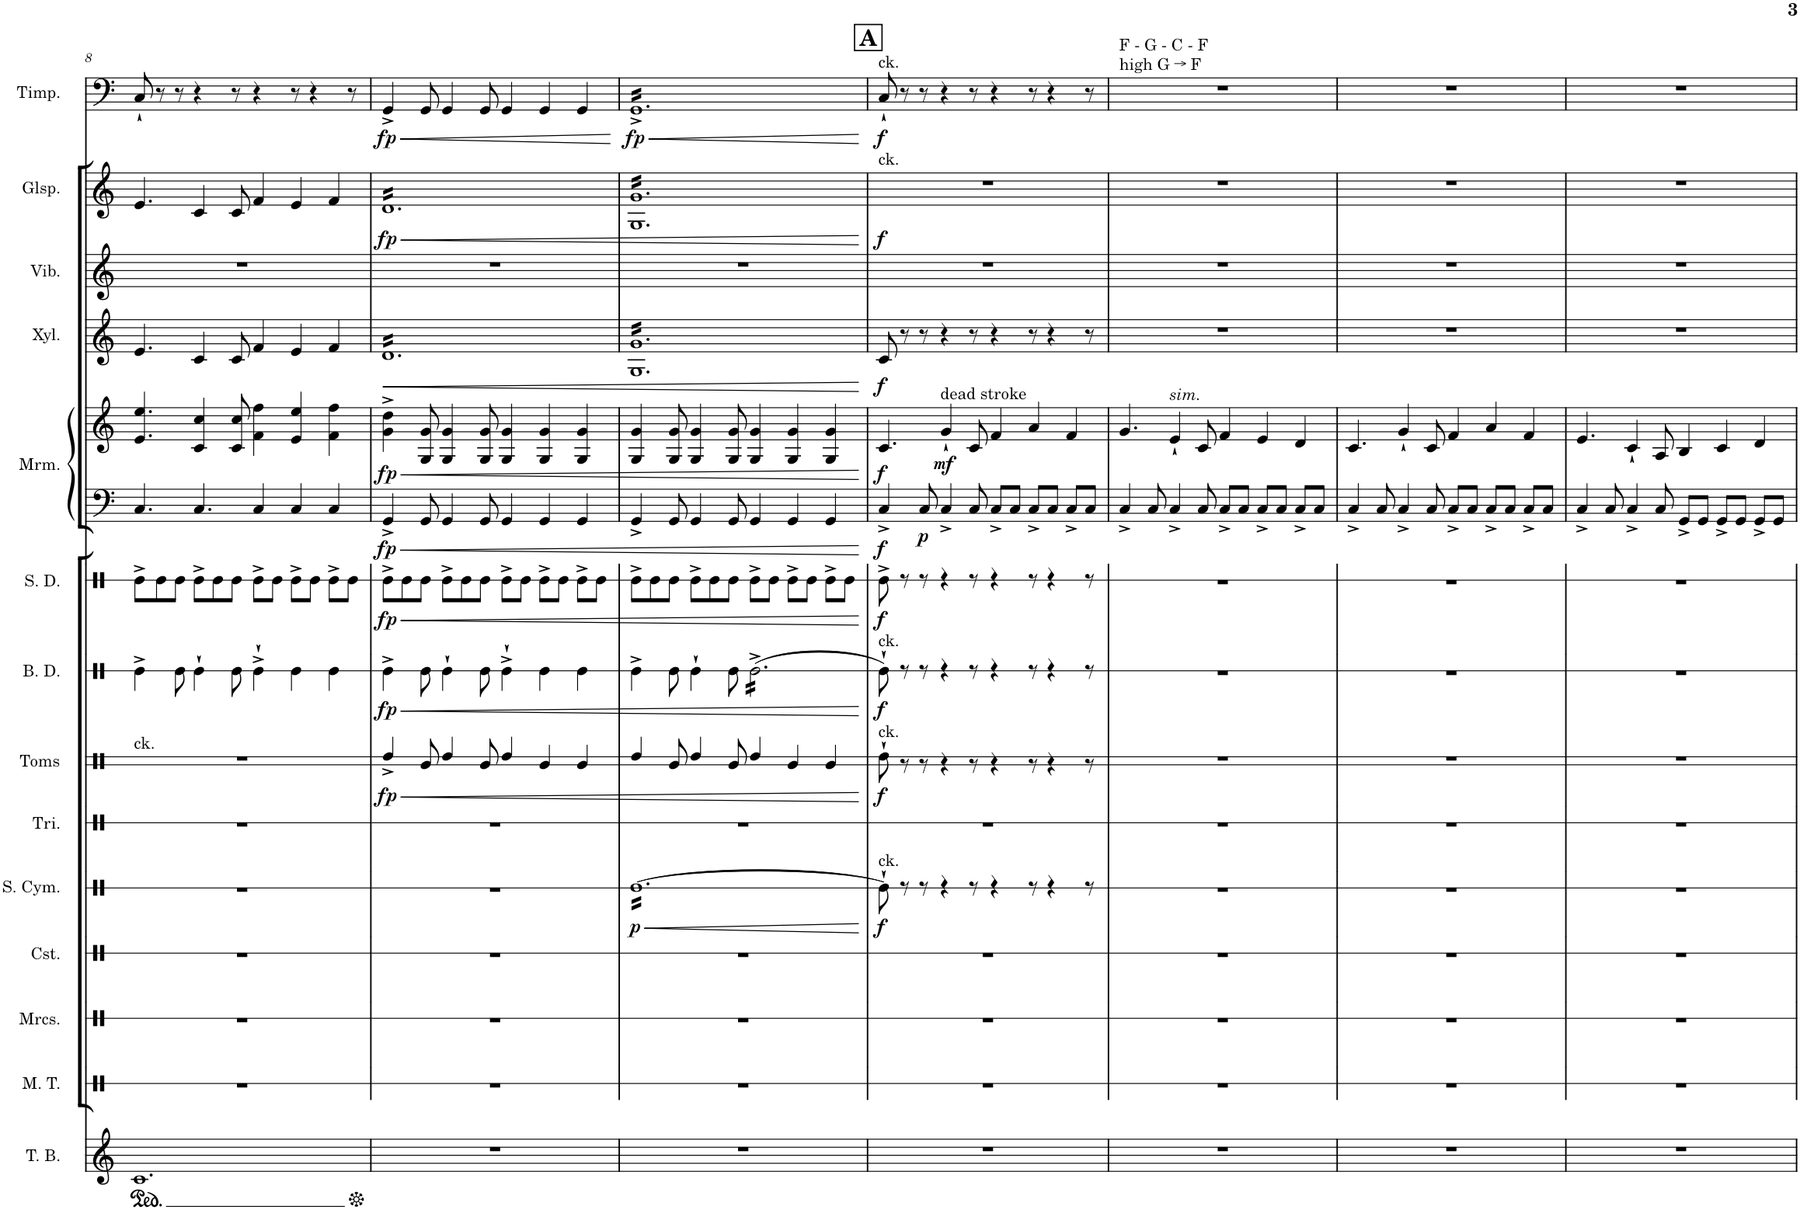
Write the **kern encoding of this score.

**kern	**kern	**kern	**kern	**kern	**dynam	**kern	**kern	**dynam	**kern	**dynam	**kern	**dynam	**kern	**kern	**dynam	**kern	**dynam	**kern	**kern	**dynam	**kern	**dynam
*part14	*part13	*part12	*part11	*part10	*part10	*part9	*part8	*part8	*part7	*part7	*part6	*part6	*part5	*part5	*part5	*part4	*part4	*part3	*part2	*part2	*part1	*part1
*staff15	*staff14	*staff13	*staff12	*staff11	*staff11	*staff10	*staff9	*staff9	*staff8	*staff8	*staff7	*staff7	*staff6	*staff5	*staff5/6	*staff4	*staff4	*staff3	*staff2	*staff2	*staff1	*staff1
*I"Tubular Bells	*I"Mark Tree	*I"Maracas	*I"Castanets	*I"Suspended Cymbal	*	*I"Triangle Finger Cymbals	*I"Concert Toms	*	*I"Bass Drum	*	*I"Snare Drum	*	*I"Marimba	*	*	*I"Xylophone	*	*I"Vibraphone	*I"Glockenspiel	*	*I"Timpani	*
*I'T. B.	*I'M. T.	*I'Mrcs.	*I'Cst.	*I'S. Cym.	*	*I'Tri.	*I'Toms	*	*I'B. D.	*	*I'S. D.	*	*I'Mrm.	*	*	*I'Xyl.	*	*I'Vib.	*I'Glsp.	*	*I'Timp.	*
!!LO:PB:g=z
*clefG2	*clefX	*clefX	*clefX	*clefX	*	*clefX	*clefX	*	*clefX	*	*clefX	*	*clefF4	*clefG2	*	*clefG2	*	*clefG2	*clefG2	*	*clefF4	*
*	*	*	*	*	*	*	*	*	*	*	*	*	*	*	*	*Trd-7c-12	*	*	*Trd-14c-24	*	*	*
*k[]	*k[]	*k[]	*k[]	*k[]	*	*k[]	*k[]	*	*k[]	*	*k[]	*	*k[]	*k[]	*	*k[]	*	*k[]	*k[]	*	*k[]	*
*M12/8	*M12/8	*M12/8	*M12/8	*M12/8	*	*M12/8	*M12/8	*	*M12/8	*	*M12/8	*	*M12/8	*M12/8	*	*M12/8	*	*M12/8	*M12/8	*	*M12/8	*
*ped	*	*	*	*	*	*	*	*	*	*	*	*	*	*	*	*	*	*	*	*	*	*
=8	=8	=8	=8	=8	=8	=8	=8	=8	=8	=8	=8	=8	=8	=8	=8	=8	=8	=8	=8	=8	=8	=8
!	!	!	!	!	!	!	!LO:TX:a:t=ck.	!	!	!	!	!	!	!	!	!	!	!	!	!	!	!
1.c	1.r	1.r	1.r	1.r	.	1.r	1.r	.	4Re^\	.	8Re^\L	.	4.C/	4.e/ 4.ee/	.	4.e/	.	1.r	4.e/	.	8C`/	.
.	.	.	.	.	.	.	.	.	.	.	8Re\	.	.	.	.	.	.	.	.	.	8r	.
.	.	.	.	.	.	.	.	.	8Re\	.	8Re\J	.	.	.	.	.	.	.	.	.	8r	.
.	.	.	.	.	.	.	.	.	4Re`\	.	8Re^\L	.	4.C/	4c/ 4cc/	.	4c/	.	.	4c/	.	4r	.
.	.	.	.	.	.	.	.	.	.	.	8Re\	.	.	.	.	.	.	.	.	.	.	.
.	.	.	.	.	.	.	.	.	8Re\	.	8Re\J	.	.	8c/ 8cc/	.	8c/	.	.	8c/	.	8r	.
.	.	.	.	.	.	.	.	.	4Re^`\	.	8Re^\L	.	4C/	4f\ 4ff\	.	4f/	.	.	4f/	.	4r	.
.	.	.	.	.	.	.	.	.	.	.	8Re\J	.	.	.	.	.	.	.	.	.	.	.
.	.	.	.	.	.	.	.	.	4Re\	.	8Re^\L	.	4C/	4e/ 4ee/	.	4e/	.	.	4e/	.	8r	.
.	.	.	.	.	.	.	.	.	.	.	8Re\J	.	.	.	.	.	.	.	.	.	4r	.
.	.	.	.	.	.	.	.	.	4Re\	.	8Re^\L	.	4C/	4f\ 4ff\	.	4f/	.	.	4f/	.	.	.
.	.	.	.	.	.	.	.	.	.	.	8Re\J	.	.	.	.	.	.	.	.	.	8r	.
=9	=9	=9	=9	=9	=9	=9	=9	=9	=9	=9	=9	=9	=9	=9	=9	=9	=9	=9	=9	=9	=9	=9
*Xped	*	*	*	*	*	*	*	*	*	*	*	*	*	*	*	*	*	*	*	*	*	*
!	!	!	!	!	!	!	!	!LO:HP:b	!	!LO:HP:b	!	!LO:HP:b	!	!	!LO:HP:b	!	!LO:HP:b	!	!	!LO:HP:b	!	!LO:HP:b
!	!	!	!	!	!	!	!	!LO:DY:n=1:b	!	!LO:DY:n=1:b	!	!LO:DY:n=1:b	!	!	!LO:DY:n=1:b=2	!	!	!	!	!	!	!
!	!	!	!	!	!	!	!	!	!	!	!	!	!	!	!LO:DY:n=2:b	!	!	!	!	!LO:DY:n=1:b	!	!LO:DY:n=1:b
*	*	*	*	*	*	*	*	*	*	*	*	*	*	*	*	*tremolo	*	*	*	*	*	*
*	*	*	*	*	*	*	*	*	*	*	*	*	*	*	*	*	*	*	*tremolo	*	*	*
1.r	1.r	1.r	1.r	1.r	.	1.r	4Rff^/	< fp	4Re^\	< fp	8Re^\L	< fp	4GG^/	4g\^ 4dd\^	< fp fp	16dLL	<	1.r	16dLL	< fp	4GG^/	< fp
.	.	.	.	.	.	.	.	.	.	.	.	.	.	.	.	16d	.	.	16d	.	.	.
.	.	.	.	.	.	.	.	.	.	.	8Re\	.	.	.	.	16d	.	.	16d	.	.	.
.	.	.	.	.	.	.	.	.	.	.	.	.	.	.	.	16d	.	.	16d	.	.	.
.	.	.	.	.	.	.	8Rdd/	.	8Re\	.	8Re\J	.	8GG/	8G/ 8g/	.	16d	.	.	16d	.	8GG/	.
.	.	.	.	.	.	.	.	.	.	.	.	.	.	.	.	16d	.	.	16d	.	.	.
.	.	.	.	.	.	.	4Rff/	.	4Re`\	.	8Re^\L	.	4GG/	4G/ 4g/	.	16d	.	.	16d	.	4GG/	.
.	.	.	.	.	.	.	.	.	.	.	.	.	.	.	.	16d	.	.	16d	.	.	.
.	.	.	.	.	.	.	.	.	.	.	8Re\	.	.	.	.	16d	.	.	16d	.	.	.
.	.	.	.	.	.	.	.	.	.	.	.	.	.	.	.	16d	.	.	16d	.	.	.
.	.	.	.	.	.	.	8Rdd/	.	8Re\	.	8Re\J	.	8GG/	8G/ 8g/	.	16d	.	.	16d	.	8GG/	.
.	.	.	.	.	.	.	.	.	.	.	.	.	.	.	.	16d	.	.	16d	.	.	.
.	.	.	.	.	.	.	4Rff/	.	4Re^`\	.	8Re^\L	.	4GG/	4G/ 4g/	.	16d	.	.	16d	.	4GG/	.
.	.	.	.	.	.	.	.	.	.	.	.	.	.	.	.	16d	.	.	16d	.	.	.
.	.	.	.	.	.	.	.	.	.	.	8Re\J	.	.	.	.	16d	.	.	16d	.	.	.
.	.	.	.	.	.	.	.	.	.	.	.	.	.	.	.	16d	.	.	16d	.	.	.
.	.	.	.	.	.	.	4Rdd/	.	4Re\	.	8Re^\L	.	4GG/	4G/ 4g/	.	16d	.	.	16d	.	4GG/	.
.	.	.	.	.	.	.	.	.	.	.	.	.	.	.	.	16d	.	.	16d	.	.	.
.	.	.	.	.	.	.	.	.	.	.	8Re\J	.	.	.	.	16d	.	.	16d	.	.	.
.	.	.	.	.	.	.	.	.	.	.	.	.	.	.	.	16d	.	.	16d	.	.	.
.	.	.	.	.	.	.	4Rdd/	.	4Re\	.	8Re^\L	.	4GG/	4G/ 4g/	.	16d	.	.	16d	.	4GG/	.
.	.	.	.	.	.	.	.	.	.	.	.	.	.	.	.	16d	.	.	16d	.	.	.
.	.	.	.	.	.	.	.	.	.	.	8Re\J	.	.	.	.	16d	.	.	16d	.	.	.
.	.	.	.	.	.	.	.	.	.	.	.	.	.	.	.	16dJJ	.	.	16dJJ	.	.	.
.	.	.	.	.	.	.	.	.	.	.	.	.	.	.	.	.	.	.	.	.	.	[
=10	=10	=10	=10	=10	=10	=10	=10	=10	=10	=10	=10	=10	=10	=10	=10	=10	=10	=10	=10	=10	=10	=10
!	!	!	!	!	!LO:DY:b	!	!	!	!	!	!	!	!	!	!	!	!	!	!	!	!	!LO:HP:b
!	!	!	!	!	!	!	!	!	!	!	!	!	!	!	!	!	!	!	!	!	!	!LO:DY:n=1:b
*	*	*	*	*tremolo	*	*	*	*	*	*	*	*	*	*	*	*	*	*	*	*	*	*
*	*	*	*	*	*	*	*	*	*	*	*	*	*	*	*	*	*	*	*	*	*tremolo	*
1.r	1.r	1.r	1.r	[16ReLL	p	1.r	4Rff/	.	4Re^\	.	8Re^\L	.	4GG^/	4G/ 4g/	.	16G 16gLL	.	1.r	16G 16gLL	.	16GG^LL	< fp
.	.	.	.	16Re	.	.	.	.	.	.	.	.	.	.	.	16G 16g	.	.	16G 16g	.	16GG^	.
.	.	.	.	16Re	.	.	.	.	.	.	8Re\	.	.	.	.	16G 16g	.	.	16G 16g	.	16GG^	.
.	.	.	.	16Re	.	.	.	.	.	.	.	.	.	.	.	16G 16g	.	.	16G 16g	.	16GG^	.
.	.	.	.	16Re	.	.	8Rdd/	.	8Re\	.	8Re\J	.	8GG/	8G/ 8g/	.	16G 16g	.	.	16G 16g	.	16GG^	.
.	.	.	.	16Re	.	.	.	.	.	.	.	.	.	.	.	16G 16g	.	.	16G 16g	.	16GG^	.
.	.	.	.	16Re	.	.	4Rff/	.	4Re`\	.	8Re^\L	.	4GG/	4G/ 4g/	.	16G 16g	.	.	16G 16g	.	16GG^	.
.	.	.	.	16Re	.	.	.	.	.	.	.	.	.	.	.	16G 16g	.	.	16G 16g	.	16GG^	.
.	.	.	.	16Re	.	.	.	.	.	.	8Re\	.	.	.	.	16G 16g	.	.	16G 16g	.	16GG^	.
.	.	.	.	16Re	.	.	.	.	.	.	.	.	.	.	.	16G 16g	.	.	16G 16g	.	16GG^	.
.	.	.	.	16Re	.	.	8Rdd/	.	8Re\	.	8Re\J	.	8GG/	8G/ 8g/	.	16G 16g	.	.	16G 16g	.	16GG^	.
.	.	.	.	16Re	.	.	.	.	.	.	.	.	.	.	.	16G 16g	.	.	16G 16g	.	16GG^	.
*	*	*	*	*	*	*	*	*	*tremolo	*	*	*	*	*	*	*	*	*	*	*	*	*
.	.	.	.	16Re	.	.	4Rff/	.	(16Re^\LL	.	8Re^\L	.	4GG/	4G/ 4g/	.	16G 16g	.	.	16G 16g	.	16GG^	.
.	.	.	.	16Re	.	.	.	.	(16Re^\	.	.	.	.	.	.	16G 16g	.	.	16G 16g	.	16GG^	.
.	.	.	.	16Re	.	.	.	.	(16Re^\	.	8Re\J	.	.	.	.	16G 16g	.	.	16G 16g	.	16GG^	.
.	.	.	.	16Re	.	.	.	.	(16Re^\	.	.	.	.	.	.	16G 16g	.	.	16G 16g	.	16GG^	.
.	.	.	.	16Re	.	.	4Rdd/	.	(16Re^\	.	8Re^\L	.	4GG/	4G/ 4g/	.	16G 16g	.	.	16G 16g	.	16GG^	.
.	.	.	.	16Re	.	.	.	.	(16Re^\	.	.	.	.	.	.	16G 16g	.	.	16G 16g	.	16GG^	.
.	.	.	.	16Re	.	.	.	.	(16Re^\	.	8Re\J	.	.	.	.	16G 16g	.	.	16G 16g	.	16GG^	.
.	.	.	.	16Re	.	.	.	.	(16Re^\	.	.	.	.	.	.	16G 16g	.	.	16G 16g	.	16GG^	.
.	.	.	.	16Re	.	.	4Rdd/	.	(16Re^\	.	8Re^\L	.	4GG/	4G/ 4g/	.	16G 16g	.	.	16G 16g	.	16GG^	.
.	.	.	.	16Re	.	.	.	.	(16Re^\	.	.	.	.	.	.	16G 16g	.	.	16G 16g	.	16GG^	.
.	.	.	.	16Re	.	.	.	.	(16Re^\	.	8Re\J	.	.	.	.	16G 16g	.	.	16G 16g	.	16GG^	.
.	.	.	.	16ReJJ	.	.	.	.	(16Re^\JJ	.	.	.	.	.	.	16G 16gJJ	.	.	16G 16gJJ	.	16GG^JJ	.
*	*	*	*	*	*	*	*	*	*	*	*	*	*	*	*	*	*	*	*	*	*Xtremolo	*
*	*	*	*	*	*	*	*	*	*	*	*	*	*	*	*	*	*	*	*Xtremolo	*	*	*
*	*	*	*	*	*	*	*	*	*	*	*	*	*	*	*	*Xtremolo	*	*	*	*	*	*
*	*	*	*	*	*	*	*	*	*Xtremolo	*	*	*	*	*	*	*	*	*	*	*	*	*
*	*	*	*	*Xtremolo	*	*	*	*	*	*	*	*	*	*	*	*	*	*	*	*	*	*
.	.	.	.	.	.	.	.	[	.	[	.	[	.	.	[	.	[	.	.	[	.	[
!!LO:REH:place=s1:a:B:cj:fs=14:t=A
=11	=11	=11	=11	=11	=11	=11	=11	=11	=11	=11	=11	=11	=11	=11	=11	=11	=11	=11	=11	=11	=11	=11
!	!	!	!	!	!	!	!	!	!	!	!	!	!	!	!	!	!	!	!	!	!LO:TX:a:t=ck.	!
!	!	!	!	!	!	!	!	!	!	!	!	!	!	!	!	!	!	!	!LO:TX:a:t=ck.	!	!	!
!	!	!	!	!	!	!	!	!	!LO:TX:a:t=ck.	!	!	!	!	!	!	!	!	!	!	!	!	!
!	!	!	!	!	!	!	!LO:TX:a:t=ck.	!	!	!	!	!	!	!	!	!	!	!	!	!	!	!
!	!	!	!	!LO:TX:a:t=ck.	!	!	!	!	!	!	!	!	!	!	!	!	!	!	!	!	!	!
!	!	!	!	!	!LO:DY:b	!	!	!LO:DY:b	!	!LO:DY:b	!	!LO:DY:b	!	!	!LO:DY:b=2	!	!	!	!	!	!	!
!	!	!	!	!	!	!	!	!	!	!	!	!	!	!	!LO:DY:n=1:b	!	!LO:DY:b	!	!	!LO:DY:b	!	!LO:DY:b
1.r	1.r	1.r	1.r	8Re`\]	f	1.r	8Rff`\	f	8Re`\)	f	8Re^\	f	4C^/	4.c/	f f	8c/	f	1.r	1.r	f	8C`/	f
.	.	.	.	8r	.	.	8r	.	8r	.	8r	.	.	.	.	8r	.	.	.	.	8r	.
!	!	!	!	!	!	!	!	!	!	!	!	!	!	!	!LO:DY:n=2:b=2	!	!	!	!	!	!	!
.	.	.	.	8r	.	.	8r	.	8r	.	8r	.	8C/	.	p	8r	.	.	.	.	8r	.
!	!	!	!	!	!	!	!	!	!	!	!	!	!	!LO:TX:a:t=dead stroke	!	!	!	!	!	!	!	!
!	!	!	!	!	!	!	!	!	!	!	!	!	!	!	!LO:DY:n=3:b	!	!	!	!	!	!	!
.	.	.	.	4r	.	.	4r	.	4r	.	4r	.	4C^/	4g`/	mf	4r	.	.	.	.	4r	.
.	.	.	.	8r	.	.	8r	.	8r	.	8r	.	8C/	8c/	.	8r	.	.	.	.	8r	.
.	.	.	.	4r	.	.	4r	.	4r	.	4r	.	8C^/L	4f/	.	4r	.	.	.	.	4r	.
.	.	.	.	.	.	.	.	.	.	.	.	.	8C/J	.	.	.	.	.	.	.	.	.
.	.	.	.	8r	.	.	8r	.	8r	.	8r	.	8C^/L	4a/	.	8r	.	.	.	.	8r	.
.	.	.	.	4r	.	.	4r	.	4r	.	4r	.	8C/J	.	.	4r	.	.	.	.	4r	.
.	.	.	.	.	.	.	.	.	.	.	.	.	8C^/L	4f/	.	.	.	.	.	.	.	.
.	.	.	.	8r	.	.	8r	.	8r	.	8r	.	8C/J	.	.	8r	.	.	.	.	8r	.
=12	=12	=12	=12	=12	=12	=12	=12	=12	=12	=12	=12	=12	=12	=12	=12	=12	=12	=12	=12	=12	=12	=12
!	!	!	!	!	!	!	!	!	!	!	!	!	!	!	!	!	!	!	!	!	!LO:TX:a:t=F - G - C - F	!
!	!	!	!	!	!	!	!	!	!	!	!	!	!	!	!	!	!	!	!	!	!LO:TX:a:t=high G → F	!
1.r	1.r	1.r	1.r	1.r	.	1.r	1.r	.	1.r	.	1.r	.	4C^/	4.g/	.	1.r	.	1.r	1.r	.	1.r	.
.	.	.	.	.	.	.	.	.	.	.	.	.	8C/	.	.	.	.	.	.	.	.	.
!	!	!	!	!	!	!	!	!	!	!	!	!	!	!LO:TX:a:i:t=sim.	!	!	!	!	!	!	!	!
.	.	.	.	.	.	.	.	.	.	.	.	.	4C^/	4e`/	.	.	.	.	.	.	.	.
.	.	.	.	.	.	.	.	.	.	.	.	.	8C/	8c/	.	.	.	.	.	.	.	.
.	.	.	.	.	.	.	.	.	.	.	.	.	8C^/L	4f/	.	.	.	.	.	.	.	.
.	.	.	.	.	.	.	.	.	.	.	.	.	8C/J	.	.	.	.	.	.	.	.	.
.	.	.	.	.	.	.	.	.	.	.	.	.	8C^/L	4e/	.	.	.	.	.	.	.	.
.	.	.	.	.	.	.	.	.	.	.	.	.	8C/J	.	.	.	.	.	.	.	.	.
.	.	.	.	.	.	.	.	.	.	.	.	.	8C^/L	4d/	.	.	.	.	.	.	.	.
.	.	.	.	.	.	.	.	.	.	.	.	.	8C/J	.	.	.	.	.	.	.	.	.
=13	=13	=13	=13	=13	=13	=13	=13	=13	=13	=13	=13	=13	=13	=13	=13	=13	=13	=13	=13	=13	=13	=13
1.r	1.r	1.r	1.r	1.r	.	1.r	1.r	.	1.r	.	1.r	.	4C^/	4.c/	.	1.r	.	1.r	1.r	.	1.r	.
.	.	.	.	.	.	.	.	.	.	.	.	.	8C/	.	.	.	.	.	.	.	.	.
.	.	.	.	.	.	.	.	.	.	.	.	.	4C^/	4g`/	.	.	.	.	.	.	.	.
.	.	.	.	.	.	.	.	.	.	.	.	.	8C/	8c/	.	.	.	.	.	.	.	.
.	.	.	.	.	.	.	.	.	.	.	.	.	8C^/L	4f/	.	.	.	.	.	.	.	.
.	.	.	.	.	.	.	.	.	.	.	.	.	8C/J	.	.	.	.	.	.	.	.	.
.	.	.	.	.	.	.	.	.	.	.	.	.	8C^/L	4a/	.	.	.	.	.	.	.	.
.	.	.	.	.	.	.	.	.	.	.	.	.	8C/J	.	.	.	.	.	.	.	.	.
.	.	.	.	.	.	.	.	.	.	.	.	.	8C^/L	4f/	.	.	.	.	.	.	.	.
.	.	.	.	.	.	.	.	.	.	.	.	.	8C/J	.	.	.	.	.	.	.	.	.
=14	=14	=14	=14	=14	=14	=14	=14	=14	=14	=14	=14	=14	=14	=14	=14	=14	=14	=14	=14	=14	=14	=14
1.r	1.r	1.r	1.r	1.r	.	1.r	1.r	.	1.r	.	1.r	.	4C^/	4.e/	.	1.r	.	1.r	1.r	.	1.r	.
.	.	.	.	.	.	.	.	.	.	.	.	.	8C/	.	.	.	.	.	.	.	.	.
.	.	.	.	.	.	.	.	.	.	.	.	.	4C^/	4c`/	.	.	.	.	.	.	.	.
.	.	.	.	.	.	.	.	.	.	.	.	.	8C/	8A/	.	.	.	.	.	.	.	.
.	.	.	.	.	.	.	.	.	.	.	.	.	8GG^/L	4B/	.	.	.	.	.	.	.	.
.	.	.	.	.	.	.	.	.	.	.	.	.	8GG/J	.	.	.	.	.	.	.	.	.
.	.	.	.	.	.	.	.	.	.	.	.	.	8GG^/L	4c/	.	.	.	.	.	.	.	.
.	.	.	.	.	.	.	.	.	.	.	.	.	8GG/J	.	.	.	.	.	.	.	.	.
.	.	.	.	.	.	.	.	.	.	.	.	.	8GG^/L	4d/	.	.	.	.	.	.	.	.
.	.	.	.	.	.	.	.	.	.	.	.	.	8GG/J	.	.	.	.	.	.	.	.	.
=	=	=	=	=	=	=	=	=	=	=	=	=	=	=	=	=	=	=	=	=	=	=
*-	*-	*-	*-	*-	*-	*-	*-	*-	*-	*-	*-	*-	*-	*-	*-	*-	*-	*-	*-	*-	*-	*-
